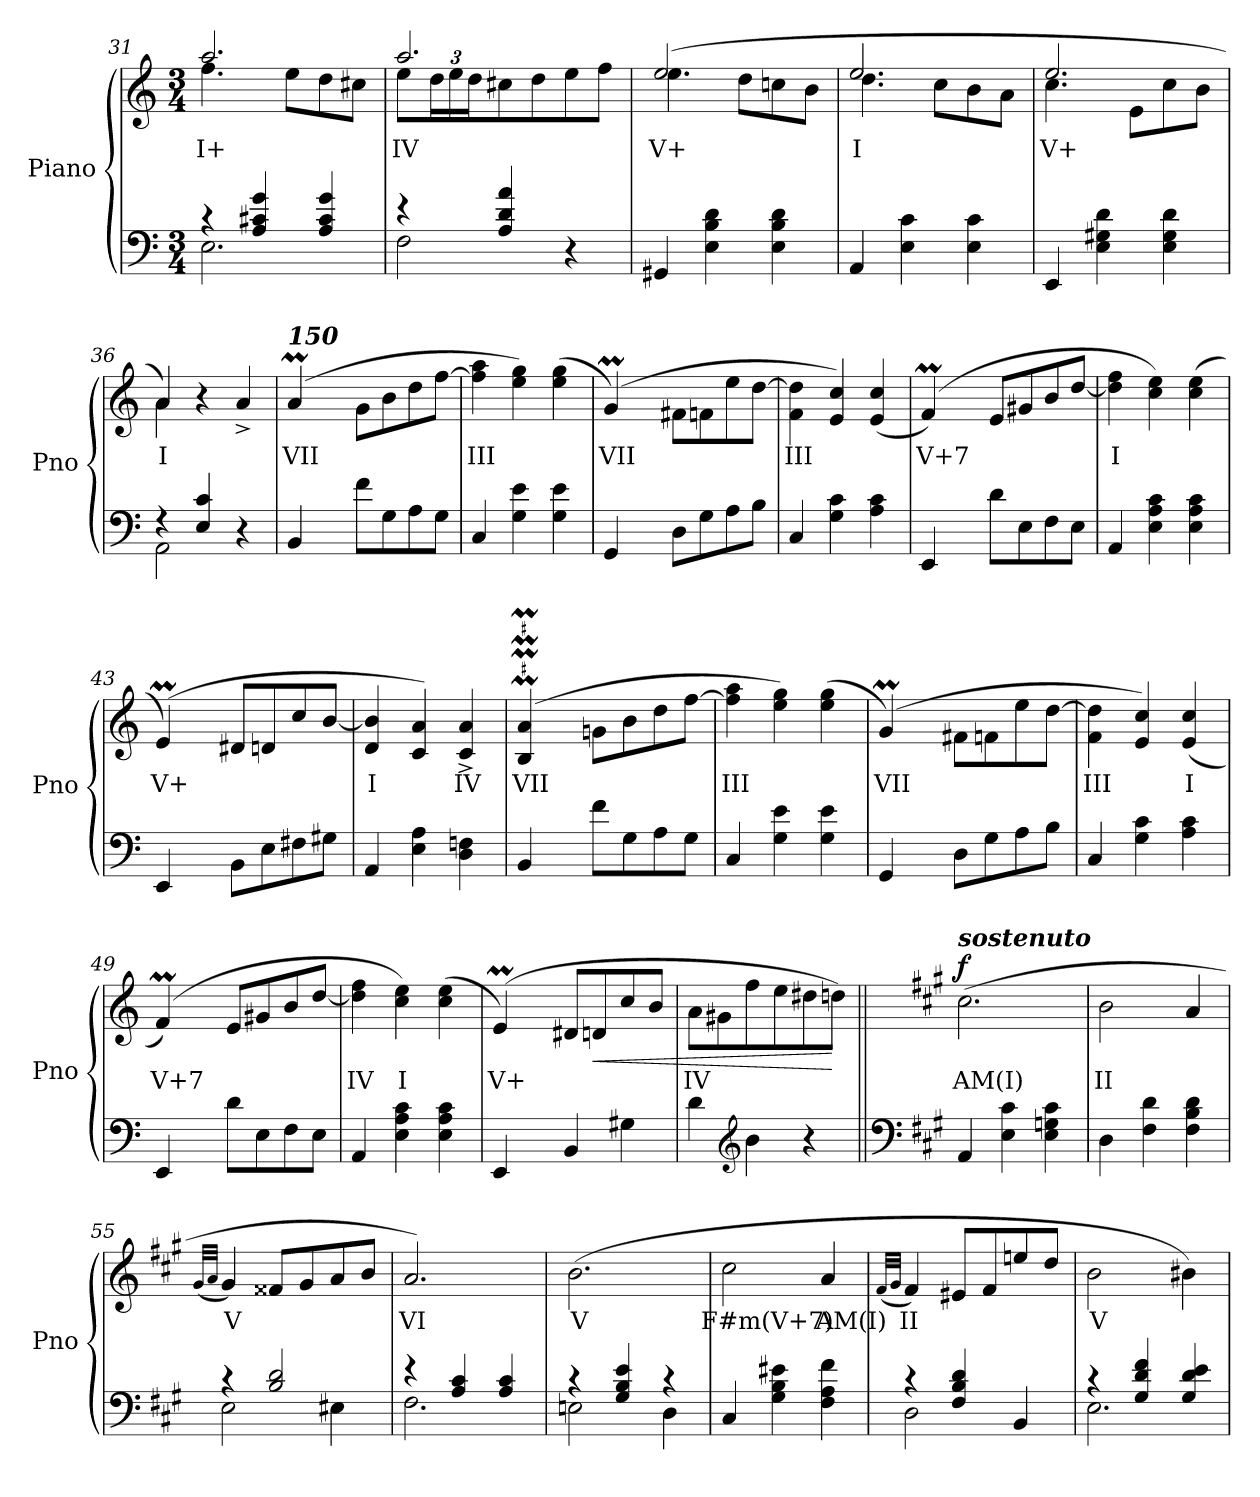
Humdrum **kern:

**kern	**kern	**text	**dynam
*part1	*part1	*part1	*part1
*staff2	*staff1	*staff1	*staff1/2
*I"Piano	*	*	*
*I'Pno	*	*	*
!!LO:LB:g=z
*clefF4	*clefG2	*	*
*k[]	*k[]	*	*
*M3/4	*M3/4	*	*
=31	=31	=31	=31
*^	*^	*	*
!	!	!	!	!LO:LY:b	!
4r	2.E\	2.aa/	4.ff\	I+	.
4A/ 4c#X/ 4g/	.	.	.	.	.
.	.	.	8ee\L	.	.
4A/ 4c#/ 4g/	.	.	8dd\	.	.
.	.	.	8cc#X\J	.	.
!!LO:LB:g=z	!!
=32	=32	=32	=32	=32	=32
!	!	!	!	!LO:LY:b	!
4r	2F\	2.aa/	8ee\L	IV	.
*	*	*	*Xbrackettup	*	*
.	.	.	24dd\L	.	.
.	.	.	24ee\	.	.
.	.	.	24dd\J	.	.
4A/ 4d/ 4a/	.	.	8cc#X\	.	.
.	.	.	8dd\	.	.
4r	4ryy	.	8ee\	.	.
.	.	.	8ff\J	.	.
*v	*v	*	*	*	*
=33	=33	=33	=33	=33
!	!	!	!LO:LY:b	!
4GG#X/	(>2.ee/	4.ee\	V+	.
4E\ 4B\ 4d\	.	.	.	.
.	.	8dd\L	.	.
4E\ 4B\ 4d\	.	8ccn\	.	.
.	.	8b\J	.	.
=34	=34	=34	=34	=34
!	!	!	!LO:LY:b	!
4AA/	2.ee/	4.dd\	I	.
4E\ 4c\	.	.	.	.
.	.	8cc\L	.	.
4E\ 4c\	.	8b\	.	.
.	.	8a\J	.	.
=35	=35	=35	=35	=35
!	!	!	!LO:LY:b	!
4EE/	2.ee/	4.cc\	V+	.
4E\ 4G#X\ 4d\	.	.	.	.
.	.	8e\L	.	.
4E\ 4G#\ 4d\	.	8cc\	.	.
.	.	8b\J	.	.
=36	=36	=36	=36	=36
*^	*	*	*	*
!	!	!	!	!LO:LY:b	!
4r	2AA\	4a/)	4a\	I	.
4E/ 4c/	.	4r	2ryy	.	.
4r	4ryy	4a^/	.	.	.
=37	=37	=37	=37	=37	=37
!	!	!	!	!LO:LY:b	!
*v	*v	*	*	*	*
*	*	*brackettup	*	*
*^	*	*	*	*
!	!	!LO:TX:a:Bi:t=150	!	!	!
*v	*v	*	*	*	*
4BB/	(>4aM/	24ryy	VII	.
.	.	24byy	.	.
.	.	6ayy	.	.
8f\L	8g\L	2ryy	.	.
8G\	8b\	.	.	.
8A\	8dd\	.	.	.
8G\J	[8ff\J	.	.	.
*	*v	*v	*	*
=38	=38	=38	=38
!	!	!LO:LY:b	!
4C/	4ff\] 4aa\	III	.
4G\ 4e\	4ee\ 4gg\)	.	.
4G\ 4e\	(>4ee\ 4gg\	.	.
!!LO:LB:g=z
=39	=39	=39	=39
!	!	!LO:LY:b	!
*	*^	*	*
4GG/	(>4gM/)	24ryy	VII	.
.	.	24ayy	.	.
.	.	6gyy	.	.
8D\L	8f#X\L	2ryy	.	.
8G\	8fn\	.	.	.
8A\	8ee\	.	.	.
8B\J	[8dd\J	.	.	.
*	*v	*v	*	*
=40	=40	=40	=40
!	!	!LO:LY:b	!
4C/	4f\ 4dd\]	III	.
4G\ 4c\	4e/ 4cc/)	.	.
4A\ 4c\	(>4e/ 4cc/	.	.
=41	=41	=41	=41
!	!	!LO:LY:b	!
*	*^	*	*
4EE/	(>4fM/)	24ryy	V+7	.
.	.	24gyy	.	.
.	.	6fyy	.	.
8d\L	8e/L	2ryy	.	.
8E\	8g#X/	.	.	.
8F\	8b/	.	.	.
8E\J	[8dd/J	.	.	.
*	*v	*v	*	*
=42	=42	=42	=42
!	!	!LO:LY:b	!
4AA/	4dd\] 4ff\	I	.
4E\ 4A\ 4c\	4cc\ 4ee\)	.	.
4E\ 4A\ 4c\	(>4cc\ 4ee\	.	.
=43	=43	=43	=43
!	!	!LO:LY:b	!
*	*^	*	*
4EE/	(>4em/)	24ryy	V+	.
.	.	24fyy	.	.
.	.	6eyy	.	.
8BB\L	8d#X/L	2ryy	.	.
8E\	8dn/	.	.	.
8F#X\	8cc/	.	.	.
8G#X\J	[8b/J	.	.	.
*	*v	*v	*	*
=44	=44	=44	=44
!	!	!LO:LY:b	!
4AA/	4d/ 4b/]	I	.
4E\ 4A\	4c/ 4a/)	.	.
!	!	!LO:LY:b	!
4D\ 4Fn\	4c/^ 4a/^	IV	.
=45	=45	=45	=45
!	!	!LO:LY:b	!
*	*^	*	*
4BB/	(>4B/M 4a/M	24ryy	VII	.
.	.	24byy	.	.
.	.	6ayy	.	.
8f\L	8gn\L	2ryy	.	.
8G\	8b\	.	.	.
8A\	8dd\	.	.	.
8G\J	[8ff\J	.	.	.
*	*v	*v	*	*
!!LO:LB:g=z
=46	=46	=46	=46
!	!	!LO:LY:b	!
4C/	4ff\] 4aa\	III	.
4G\ 4e\	4ee\ 4gg\)	.	.
4G\ 4e\	(>4ee\ 4gg\	.	.
=47	=47	=47	=47
!	!	!LO:LY:b	!
*	*^	*	*
4GG/	(>4gM/)	24ryy	VII	.
.	.	24ayy	.	.
.	.	6gyy	.	.
8D\L	8f#X\L	2ryy	.	.
8G\	8fn\	.	.	.
8A\	8ee\	.	.	.
8B\J	[8dd\J	.	.	.
*	*v	*v	*	*
=48	=48	=48	=48
!	!	!LO:LY:b	!
4C/	4f\ 4dd\]	III	.
4G\ 4c\	4e/ 4cc/)	.	.
!	!	!LO:LY:b	!
4A\ 4c\	(>4e/ 4cc/	I	.
=49	=49	=49	=49
!	!	!LO:LY:b	!
*	*^	*	*
4EE/	(>4fM/)	24ryy	V+7	.
.	.	24gyy	.	.
.	.	6fyy	.	.
8d\L	8e/L	2ryy	.	.
8E\	8g#X/	.	.	.
8F\	8b/	.	.	.
8E\J	[8dd/J	.	.	.
*	*v	*v	*	*
=50	=50	=50	=50
!	!	!LO:LY:b	!
4AA/	4dd\] 4ff\	IV	.
!	!	!LO:LY:b	!
4E\ 4A\ 4c\	4cc\ 4ee\)	I	.
4E\ 4A\ 4c\	(>4cc\ 4ee\	.	.
=51	=51	=51	=51
!	!	!LO:LY:b	!
*	*^	*	*
4EE/	(>4em/)	24ryy	V+	.
.	.	24fyy	.	.
.	.	6eyy	.	.
4BB/	8d#X/L	2ryy	.	.
!	!	!	!	!LO:HP:b
.	8dn/	.	.	<
4G#X\	8cc/	.	.	.
.	8b/J	.	.	.
*	*v	*v	*	*
!!LO:PB:g=z
=52	=52	=52	=52
!	!	!LO:LY:b	!
4d\	8a\L	IV	.
.	8g#X\	.	.
*clefG2	*	*	*
4b\	8ff\	.	.
.	8ee\	.	.
4r	8dd#X\	.	.
.	8ddn\J)	.	[
!!LO:LB:g=z
=53||	=53||	=53||	=53||
*clefF4	*	*	*
*k[f#c#g#]	*k[f#c#g#]	*	*
!	!LO:TX:a:Bi:t=sostenuto	!	!
!	!	!LO:LY:b	!LO:DY:b
4AA/	(>2.cc#\	AM(I)	f
4E\ 4c#\	.	.	.
4E\ 4Gn\ 4c#\	.	.	.
=54	=54	=54	=54
!	!	!LO:LY:b	!
4D\	2b\	II	.
4F#\ 4d\	.	.	.
4F#\ 4B\ 4d\	4a/	.	.
=55	=55	=55	=55
.	(<32qg#/LLL	.	.
.	32qa/JJJ	.	.
*^	*	*	*
!	!	!	!LO:LY:b	!
4r	2E\	4g#/)	V	.
2B/ 2d/	.	8f##X/L	.	.
.	.	8g#/	.	.
.	4E#X\	8a/	.	.
.	.	8b/J	.	.
=56	=56	=56	=56	=56
!	!	!	!LO:LY:b	!
4r	2.F#\	2.a/)	VI	.
4A/ 4c#/	.	.	.	.
4A/ 4c#/	.	.	.	.
=57	=57	=57	=57	=57
!	!	!	!LO:LY:b	!
4r	2En\	(>2.b\	V	.
4G#/ 4B/ 4e/	.	.	.	.
4r	4D\	.	.	.
=58	=58	=58	=58	=58
!	!	!	!LO:LY:b	!
*v	*v	*	*	*
4C#/	2cc#\	F#m(V+7)	.
4G#\ 4B\ 4e#X\	.	.	.
!	!	!LO:LY:b	!
4F#\ 4A\ 4f#\	4a/	AM(I)	.
=59	=59	=59	=59
.	(<32qf#/LLL	.	.
.	32qg#/JJJ	.	.
*^	*	*	*
!	!	!	!LO:LY:b	!
4r	2D\	4f#/)	II	.
4F#/ 4B/ 4d/	.	8e#X/L	.	.
.	.	8f#/	.	.
4BB/	4ryy	8een/	.	.
.	.	8dd/J	.	.
!!LO:PB:g=z
=60	=60	=60	=60	=60
!	!	!	!LO:LY:b	!
4r	2.E\	2b\	V	.
4G#/ 4d/ 4f#/	.	.	.	.
4G#/ 4d/ 4e/	.	4b#X\)	.	.
*v	*v	*	*	*
=	=	=	=
*-	*-	*-	*-
